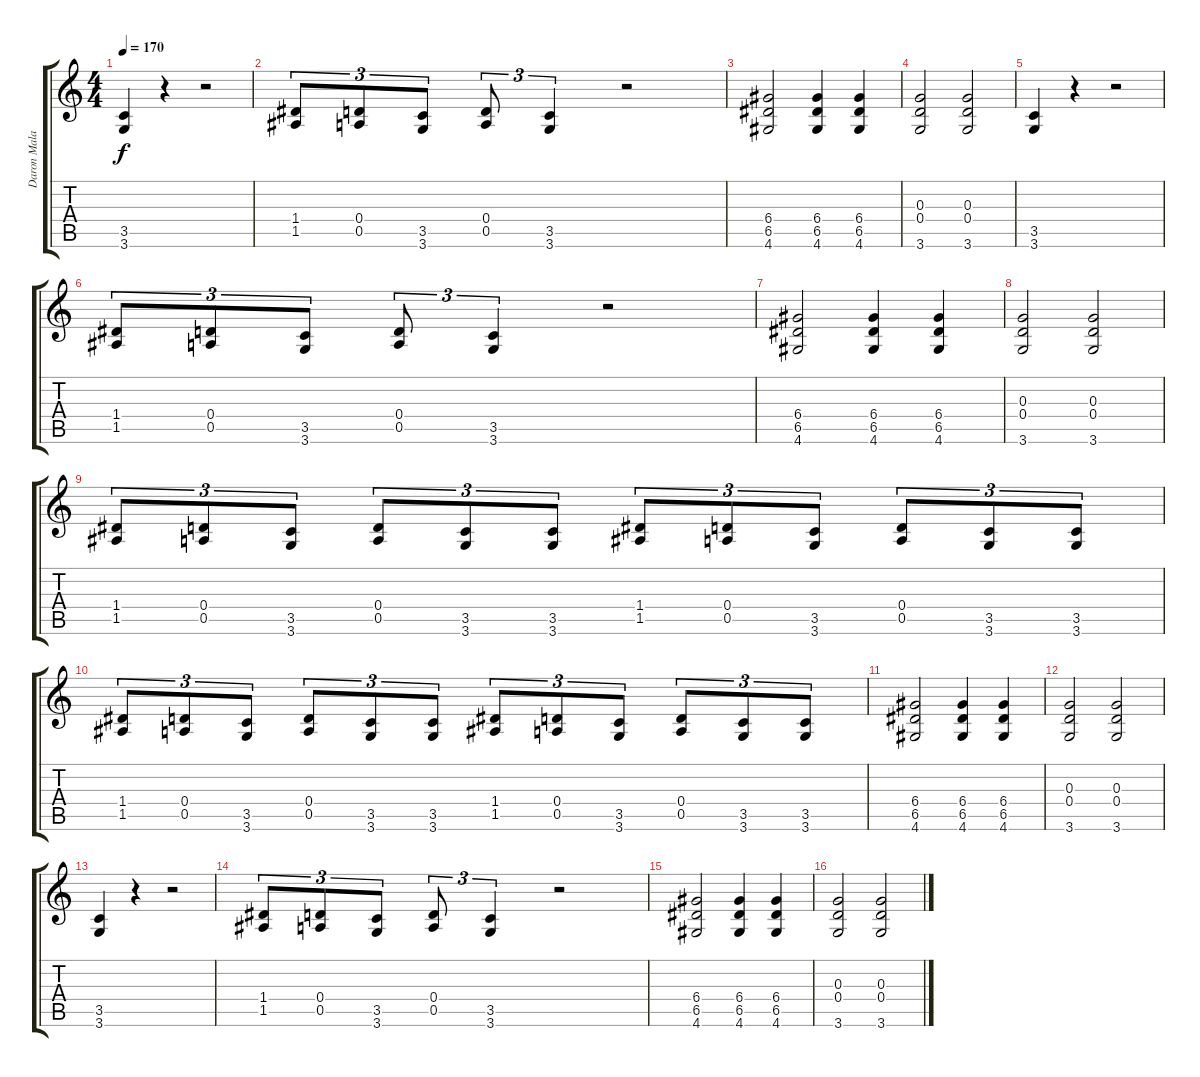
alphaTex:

\track ("Daron Malakian (disto)" "Daron Mala") {instrument overdrivenguitar}
\staff {score tabs}
\tuning (E4 B3 G3 D3 A2 E2) {hide}
\ts (4 4)
\tempo 170
\clef g2
\ks c
(3.5 3.6).4{dy f} r.4 r.2 |
(1.4 1.5).8{tu (3 2)} (0.4 0.5).8{tu (3 2)} (3.5 3.6).8{tu (3 2)} (0.4 0.5).8{tu (3 2)} (3.5 3.6).4{tu (3 2)} r.2 |
(6.4 6.5 4.6).2 (6.4 6.5 4.6).4 (6.4 6.5 4.6).4 |
(0.3 0.4 3.6).2 (0.3 0.4 3.6).2 |
(3.5 3.6).4 r.4 r.2 |
(1.4 1.5).8{tu (3 2)} (0.4 0.5).8{tu (3 2)} (3.5 3.6).8{tu (3 2)} (0.4 0.5).8{tu (3 2)} (3.5 3.6).4{tu (3 2)} r.2 |
(6.4 6.5 4.6).2 (6.4 6.5 4.6).4 (6.4 6.5 4.6).4 |
(0.3 0.4 3.6).2 (0.3 0.4 3.6).2 |
(1.4 1.5).8{tu (3 2)} (0.4 0.5).8{tu (3 2)} (3.5 3.6).8{tu (3 2)} (0.4 0.5).8{tu (3 2)} (3.5 3.6).8{tu (3 2)} (3.5 3.6).8{tu (3 2)} (1.4 1.5).8{tu (3 2)} (0.4 0.5).8{tu (3 2)} (3.5 3.6).8{tu (3 2)} (0.4 0.5).8{tu (3 2)} (3.5 3.6).8{tu (3 2)} (3.5 3.6).8{tu (3 2)} |
(1.4 1.5).8{tu (3 2)} (0.4 0.5).8{tu (3 2)} (3.5 3.6).8{tu (3 2)} (0.4 0.5).8{tu (3 2)} (3.5 3.6).8{tu (3 2)} (3.5 3.6).8{tu (3 2)} (1.4 1.5).8{tu (3 2)} (0.4 0.5).8{tu (3 2)} (3.5 3.6).8{tu (3 2)} (0.4 0.5).8{tu (3 2)} (3.5 3.6).8{tu (3 2)} (3.5 3.6).8{tu (3 2)} |
(6.4 6.5 4.6).2 (6.4 6.5 4.6).4 (6.4 6.5 4.6).4 |
(0.3 0.4 3.6).2 (0.3 0.4 3.6).2 |
(3.5 3.6).4 r.4 r.2 |
(1.4 1.5).8{tu (3 2)} (0.4 0.5).8{tu (3 2)} (3.5 3.6).8{tu (3 2)} (0.4 0.5).8{tu (3 2)} (3.5 3.6).4{tu (3 2)} r.2 |
(6.4 6.5 4.6).2 (6.4 6.5 4.6).4 (6.4 6.5 4.6).4 |
(0.3 0.4 3.6).2 (0.3 0.4 3.6).2
